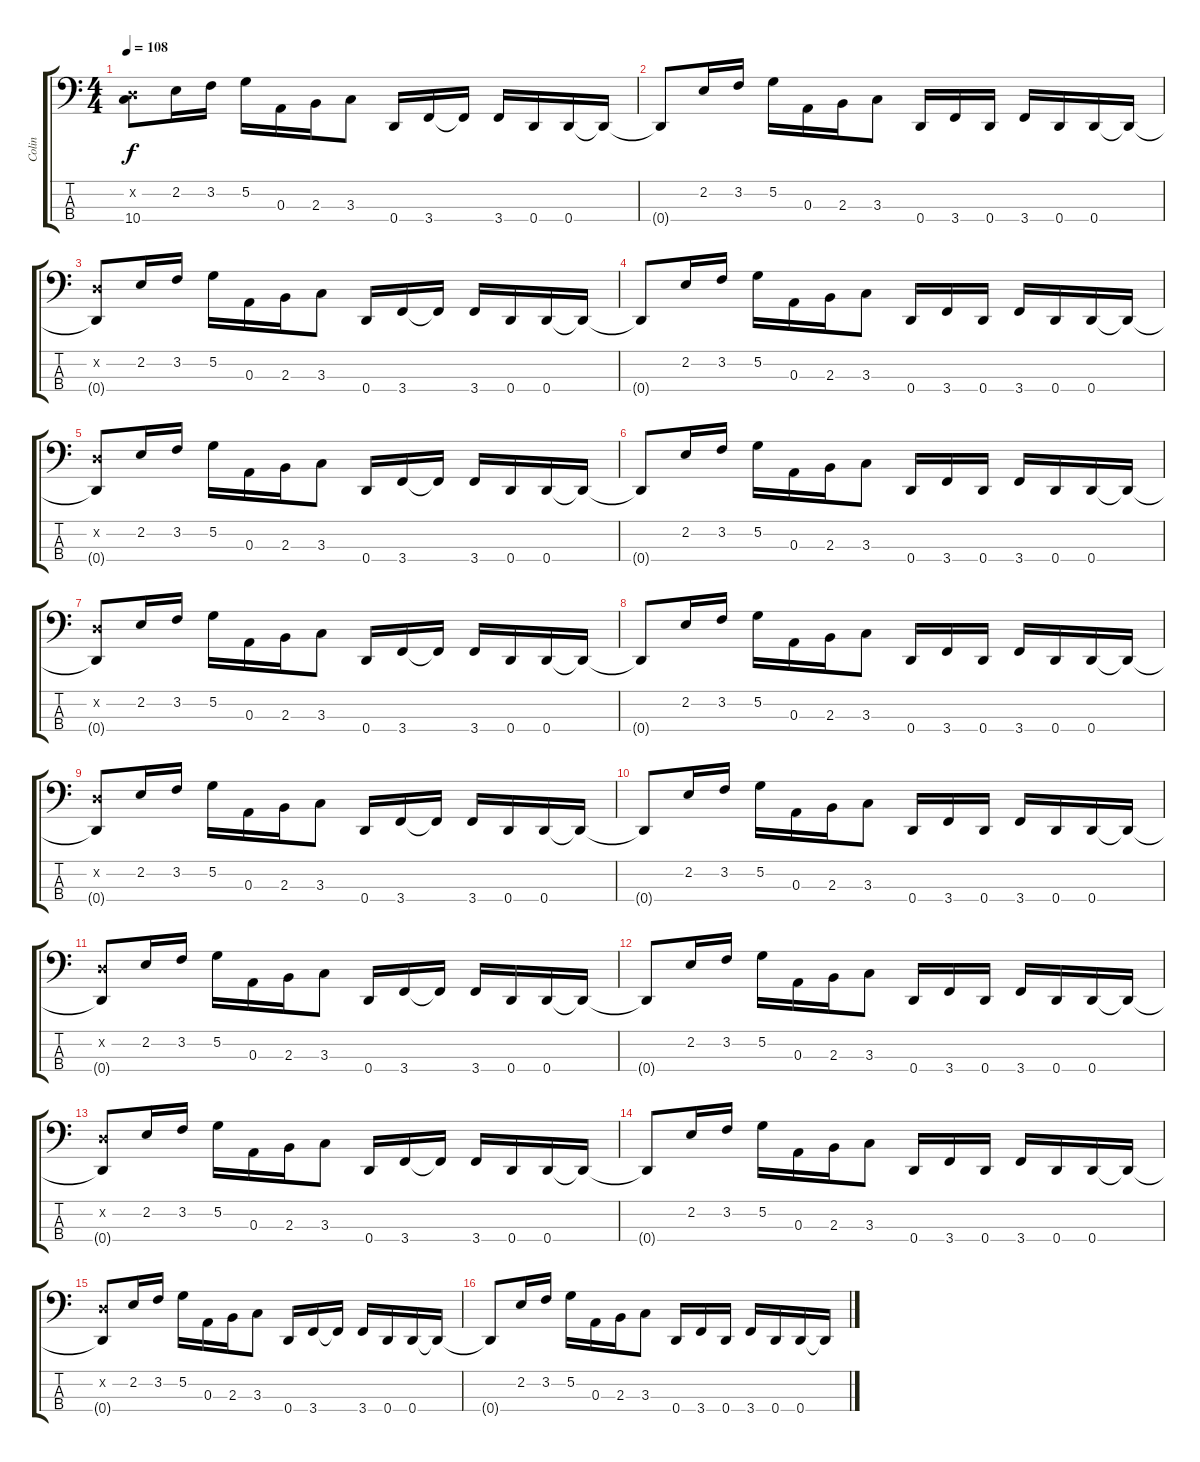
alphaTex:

\track ("Colin" "Colin") {instrument electricbassfinger}
\staff {score tabs}
\tuning (G2 D2 A1 D1) {hide}
\ts (4 4)
\tempo 108
\clef f4
\ks c
(0.2{x} 10.4{t}).8{dy f} 2.2.16 3.2.16 5.2.16 0.3.16 2.3.16 3.3.8 0.4.16 3.4.16 3.4{t}.16 3.4.16 0.4.16 0.4.16 0.4{t}.16 |
0.4{t}.8 2.2.16 3.2.16 5.2.16 0.3.16 2.3.16 3.3.8 0.4.16 3.4.16 0.4.16 3.4.16 0.4.16 0.4.16 0.4{t}.16 |
(0.2{x} 0.4{t}).8 2.2.16 3.2.16 5.2.16 0.3.16 2.3.16 3.3.8 0.4.16 3.4.16 3.4{t}.16 3.4.16 0.4.16 0.4.16 0.4{t}.16 |
0.4{t}.8 2.2.16 3.2.16 5.2.16 0.3.16 2.3.16 3.3.8 0.4.16 3.4.16 0.4.16 3.4.16 0.4.16 0.4.16 0.4{t}.16 |
(0.2{x} 0.4{t}).8 2.2.16 3.2.16 5.2.16 0.3.16 2.3.16 3.3.8 0.4.16 3.4.16 3.4{t}.16 3.4.16 0.4.16 0.4.16 0.4{t}.16 |
0.4{t}.8 2.2.16 3.2.16 5.2.16 0.3.16 2.3.16 3.3.8 0.4.16 3.4.16 0.4.16 3.4.16 0.4.16 0.4.16 0.4{t}.16 |
(0.2{x} 0.4{t}).8 2.2.16 3.2.16 5.2.16 0.3.16 2.3.16 3.3.8 0.4.16 3.4.16 3.4{t}.16 3.4.16 0.4.16 0.4.16 0.4{t}.16 |
0.4{t}.8 2.2.16 3.2.16 5.2.16 0.3.16 2.3.16 3.3.8 0.4.16 3.4.16 0.4.16 3.4.16 0.4.16 0.4.16 0.4{t}.16 |
(0.2{x} 0.4{t}).8 2.2.16 3.2.16 5.2.16 0.3.16 2.3.16 3.3.8 0.4.16 3.4.16 3.4{t}.16 3.4.16 0.4.16 0.4.16 0.4{t}.16 |
0.4{t}.8 2.2.16 3.2.16 5.2.16 0.3.16 2.3.16 3.3.8 0.4.16 3.4.16 0.4.16 3.4.16 0.4.16 0.4.16 0.4{t}.16 |
(0.2{x} 0.4{t}).8 2.2.16 3.2.16 5.2.16 0.3.16 2.3.16 3.3.8 0.4.16 3.4.16 3.4{t}.16 3.4.16 0.4.16 0.4.16 0.4{t}.16 |
0.4{t}.8 2.2.16 3.2.16 5.2.16 0.3.16 2.3.16 3.3.8 0.4.16 3.4.16 0.4.16 3.4.16 0.4.16 0.4.16 0.4{t}.16 |
(0.2{x} 0.4{t}).8 2.2.16 3.2.16 5.2.16 0.3.16 2.3.16 3.3.8 0.4.16 3.4.16 3.4{t}.16 3.4.16 0.4.16 0.4.16 0.4{t}.16 |
0.4{t}.8 2.2.16 3.2.16 5.2.16 0.3.16 2.3.16 3.3.8 0.4.16 3.4.16 0.4.16 3.4.16 0.4.16 0.4.16 0.4{t}.16 |
(0.2{x} 0.4{t}).8 2.2.16 3.2.16 5.2.16 0.3.16 2.3.16 3.3.8 0.4.16 3.4.16 3.4{t}.16 3.4.16 0.4.16 0.4.16 0.4{t}.16 |
0.4{t}.8 2.2.16 3.2.16 5.2.16 0.3.16 2.3.16 3.3.8 0.4.16 3.4.16 0.4.16 3.4.16 0.4.16 0.4.16 0.4{t}.16
